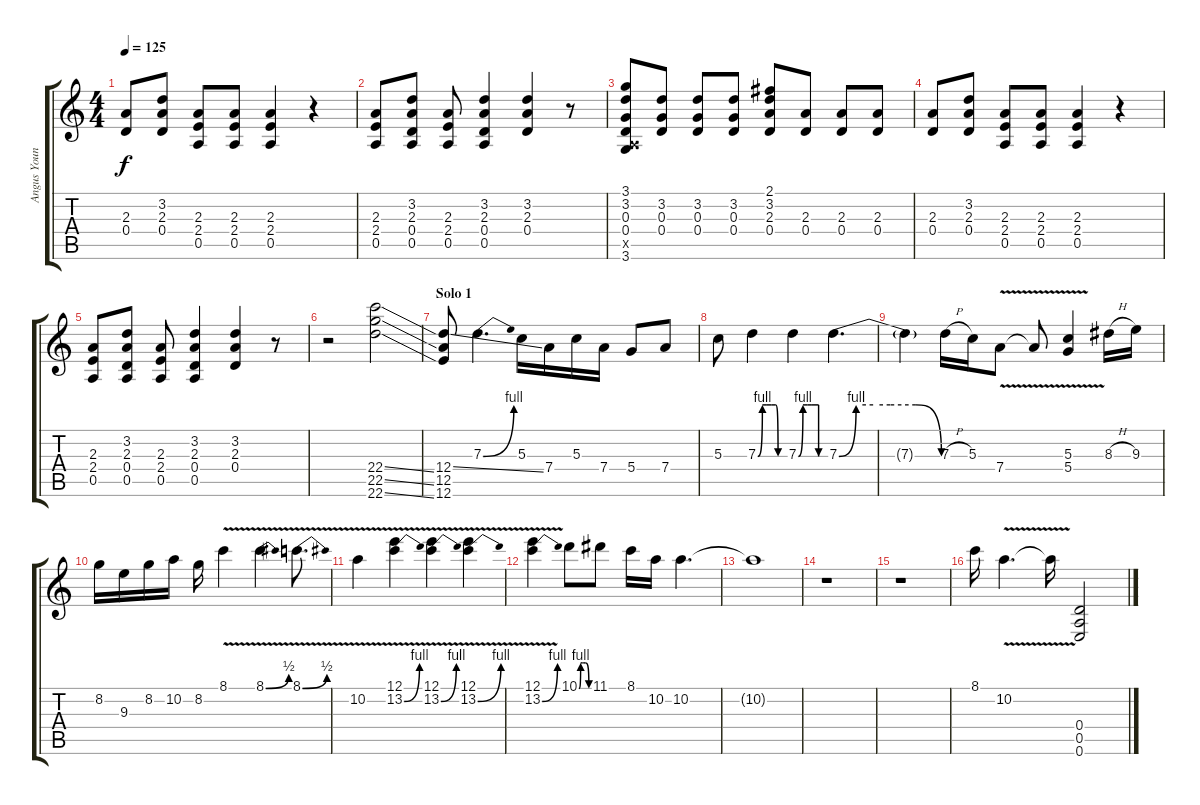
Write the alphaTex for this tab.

\track ("Angus Young" "Angus Youn") {instrument distortionguitar}
\staff {score tabs}
\tuning (E4 B3 G3 D3 A2 E2) {hide}
\ts (4 4)
\tempo 125
\clef g2
\ks c
(2.3 0.4).8{dy f} (3.2 2.3 0.4).8 (2.3 2.4 0.5).8 (2.3 2.4 0.5).8 (2.3 2.4 0.5).4 r.4 |
(2.3 2.4 0.5).8 (3.2 2.3 0.4 0.5).8 (2.3 2.4 0.5).8 (3.2 2.3 0.4 0.5).4 (3.2 2.3 0.4).4 r.8 |
(3.1 3.2 0.3 0.4 0.5{x} 3.6).8 (3.2 0.3 0.4).8 (3.2 0.3 0.4).8 (3.2 0.3 0.4).8 (2.1 3.2 2.3 0.4).8 (2.3 0.4).8 (2.3 0.4).8 (2.3 0.4).8 |
(2.3 0.4).8 (3.2 2.3 0.4).8 (2.3 2.4 0.5).8 (2.3 2.4 0.5).8 (2.3 2.4 0.5).4 r.4 |
(2.3 2.4 0.5).8 (3.2 2.3 0.4 0.5).8 (2.3 2.4 0.5).8 (3.2 2.3 0.4 0.5).4 (3.2 2.3 0.4).4 r.8 |
r.2 (22.4{ss} 22.5{ss} 22.6{ss}).2 |
\section ("" "Solo 1")
(12.4{ss} 12.5 12.6).8 7.3{be (bend 0 0 60 4)}.4{d} 5.3.16 7.4.16 5.3.16 7.4.16 5.4.8 7.4.8 |
5.3.8 7.3{be (custom 0 0 10 4 20 4 30 4 40 4 45 0 60 0)}.4 7.3{be (custom 0 0 10 4 20 4 30 4 45 4 45 0 60 0)}.4 7.3{be (custom 0 0 10 4 20 4 30 4 45 4 60 0)}.4{d} |
7.3{t}.4 7.3{h}.16 5.3.16 7.4{v}.8 7.4{t}.8 (5.3{v} 5.4).4 8.3{h}.16 9.3.16 |
8.2.16 9.3.16 8.2.16 10.2.16 8.2.16 8.1{v}.4 8.1{be (bend 0 0 60 2) v}.4 8.1{be (bend 0 0 60 2) v}.8{d} |
10.2{v}.4 (12.1{v} 13.2{be (bend 0 0 60 4) v}).4 (12.1{v} 13.2{be (bend 0 0 60 4) v}).4 (12.1{v} 13.2{be (bend 0 0 60 4) v}).4 |
(12.1{v} 13.2{be (bend 0 0 60 4) v}).4 10.1{be (custom 0 0 10 4 20 4 30 4 40 4 60 0)}.8 11.1.8 8.1.16 10.2.16 10.2.4{d} |
10.2{t}.1 |
r.1 |
r.1 |
8.1.16 10.2{v}.4{d} 10.2{t}.16 (0.4{ss} 0.5{ss} 0.6).2
